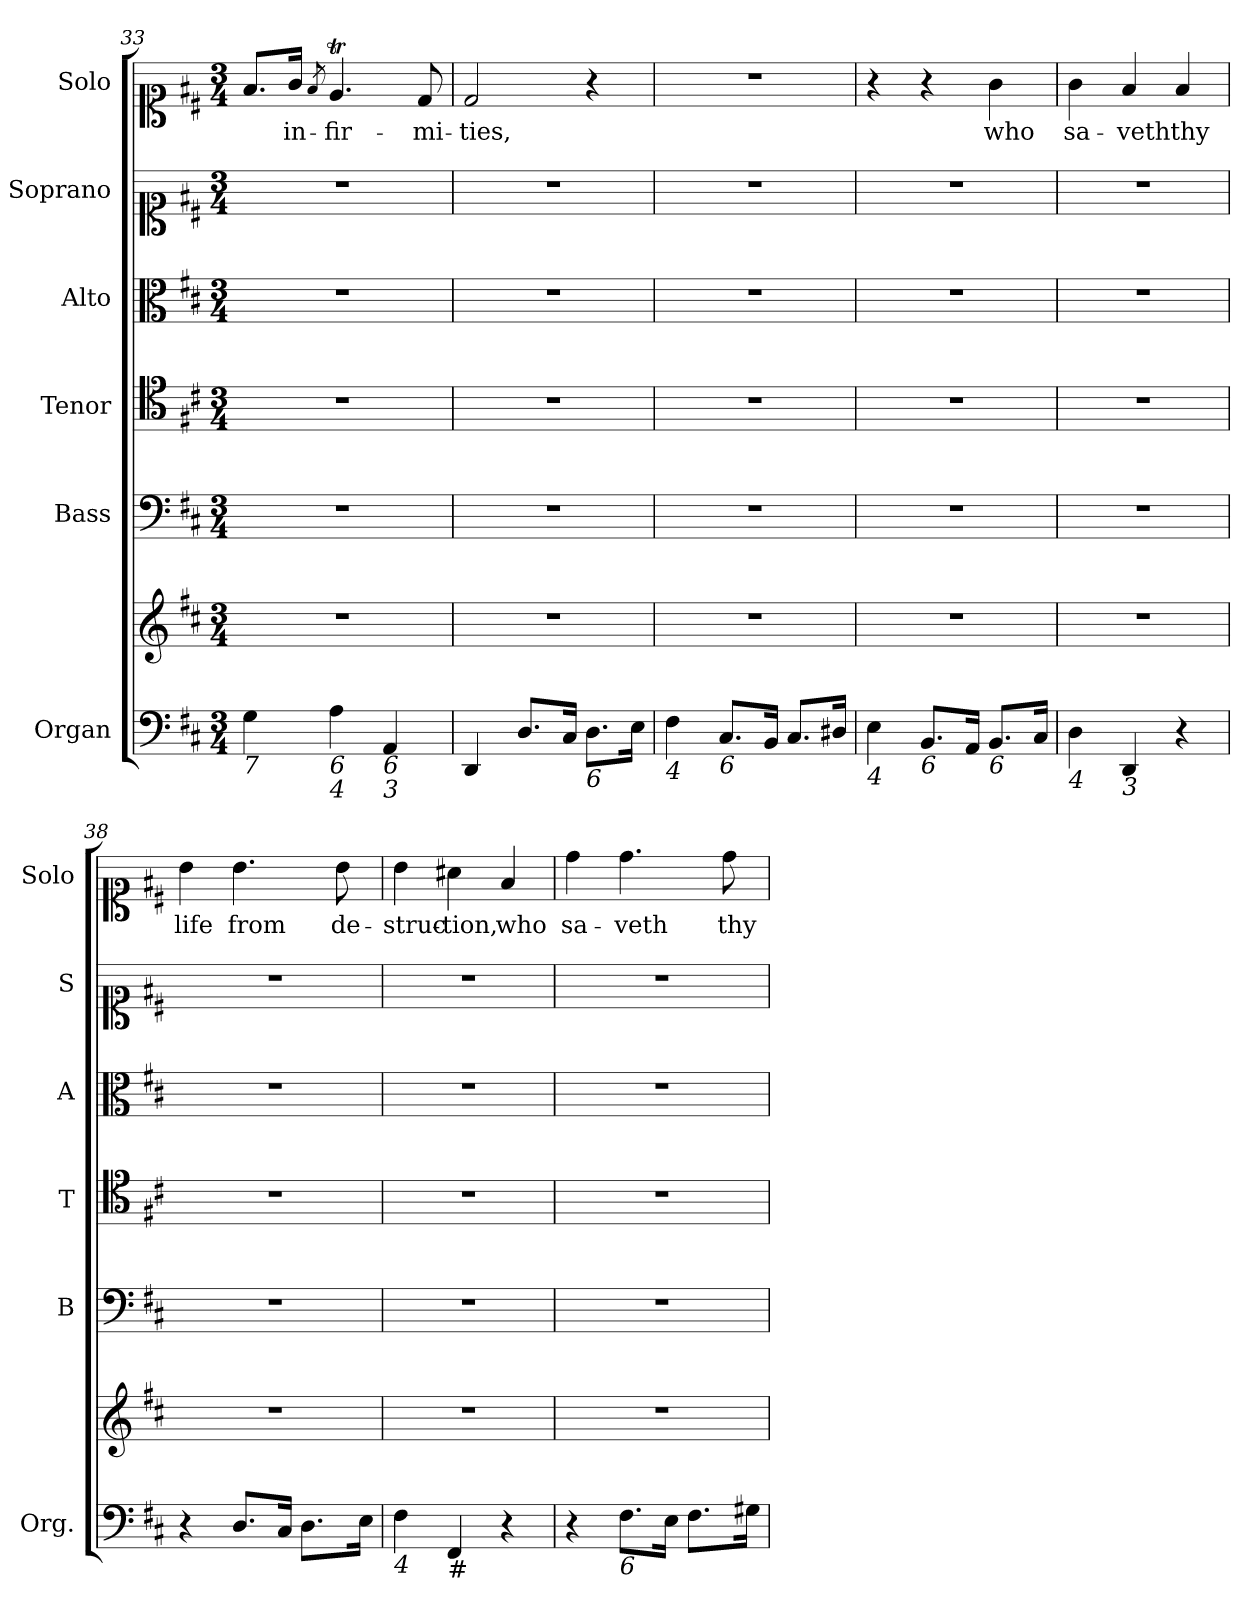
**kern	**kern	**kern	**kern	**kern	**kern	**kern	**text
*part6	*part6	*part5	*part4	*part3	*part2	*part1	*part1
*staff7	*staff6	*staff5	*staff4	*staff3	*staff2	*staff1	*staff1
*I"Organ	*	*I"Bass	*I"Tenor	*I"Alto	*I"Soprano	*I"Solo	*
*I'Org.	*	*I'B	*I'T	*I'A	*I'S	*I'Solo	*
*clefF4	*clefG2	*clefF4	*clefC4	*clefC3	*clefC1	*clefC1	*
*k[f#c#]	*k[f#c#]	*k[f#c#]	*k[f#c#]	*k[f#c#]	*k[f#c#]	*k[f#c#]	*
*D:	*D:	*D:	*D:	*D:	*D:	*D:	*
*M3/4	*M3/4	*M3/4	*M3/4	*M3/4	*M3/4	*M3/4	*
=33	=33	=33	=33	=33	=33	=33	=33
!LO:TX:b:i:t=7	!	!	!	!	!	!	!
4G\	2.r	2.r	2.r	2.r	2.r	8.f#/L	.
!	!	!	!	!	!	!	!LO:LY:b
.	.	.	.	.	.	16g/Jk	in-
.	.	.	.	.	.	8qf#/	.
!LO:TX:b:i:t=6	!	!	!	!	!	!	!
!LO:TX:b:i:t=4	!	!	!	!	!	!	!
!	!	!	!	!	!	!	!LO:LY:b
4A\	.	.	.	.	.	4.eT/	-fir-
!LO:TX:b:i:t=6	!	!	!	!	!	!	!
!LO:TX:b:i:t=3	!	!	!	!	!	!	!
4AA/	.	.	.	.	.	.	.
!	!	!	!	!	!	!	!LO:LY:b
.	.	.	.	.	.	8d/	-mi-
!!LO:PB:g=z
=34	=34	=34	=34	=34	=34	=34	=34
!	!	!	!	!	!	!	!LO:LY:b
4DD/	2.r	2.r	2.r	2.r	2.r	2d/	-ties,
8.D/L	.	.	.	.	.	.	.
16C#/Jk	.	.	.	.	.	.	.
!LO:TX:b:i:t=6	!	!	!	!	!	!	!
8.D\L	.	.	.	.	.	4r	.
16E\Jk	.	.	.	.	.	.	.
=35	=35	=35	=35	=35	=35	=35	=35
!LO:TX:b:i:t=4	!	!	!	!	!	!	!
4F#\	2.r	2.r	2.r	2.r	2.r	2.r	.
!LO:TX:b:i:t=6	!	!	!	!	!	!	!
8.C#/L	.	.	.	.	.	.	.
16BB/Jk	.	.	.	.	.	.	.
8.C#/L	.	.	.	.	.	.	.
16D#X/Jk	.	.	.	.	.	.	.
=36	=36	=36	=36	=36	=36	=36	=36
!LO:TX:b:i:t=4	!	!	!	!	!	!	!
4E\	2.r	2.r	2.r	2.r	2.r	4r	.
!LO:TX:b:i:t=6	!	!	!	!	!	!	!
8.BB/L	.	.	.	.	.	4r	.
16AA/Jk	.	.	.	.	.	.	.
!LO:TX:b:i:t=6	!	!	!	!	!	!	!
!	!	!	!	!	!	!	!LO:LY:b
8.BB/L	.	.	.	.	.	4g\	who
16C#/Jk	.	.	.	.	.	.	.
=37	=37	=37	=37	=37	=37	=37	=37
!LO:TX:b:i:t=4	!	!	!	!	!	!	!
!	!	!	!	!	!	!	!LO:LY:b
4D\	2.r	2.r	2.r	2.r	2.r	4g\	sa-
!LO:TX:b:i:t=3	!	!	!	!	!	!	!
!	!	!	!	!	!	!	!LO:LY:b
4DD/	.	.	.	.	.	4f#/	-veth
!	!	!	!	!	!	!	!LO:LY:b
4r	.	.	.	.	.	4f#/	thy
=38	=38	=38	=38	=38	=38	=38	=38
!	!	!	!	!	!	!	!LO:LY:b
4r	2.r	2.r	2.r	2.r	2.r	4b\	life
!	!	!	!	!	!	!	!LO:LY:b
8.D/L	.	.	.	.	.	4.b\	from
16C#/Jk	.	.	.	.	.	.	.
8.D\L	.	.	.	.	.	.	.
!	!	!	!	!	!	!	!LO:LY:b
.	.	.	.	.	.	8b\	de-
16E\Jk	.	.	.	.	.	.	.
=39	=39	=39	=39	=39	=39	=39	=39
!LO:TX:b:i:t=4	!	!	!	!	!	!	!
!	!	!	!	!	!	!	!LO:LY:b
4F#\	2.r	2.r	2.r	2.r	2.r	4b\	-struc-
!LO:TX:b:t=#	!	!	!	!	!	!	!
!	!	!	!	!	!	!	!LO:LY:b
4FF#/	.	.	.	.	.	4a#X\	-tion,
!	!	!	!	!	!	!	!LO:LY:b
4r	.	.	.	.	.	4f#/	who
!!LO:LB:g=z
=40	=40	=40	=40	=40	=40	=40	=40
!	!	!	!	!	!	!	!LO:LY:b
4r	2.r	2.r	2.r	2.r	2.r	4dd\	sa-
!LO:TX:b:i:t=6	!	!	!	!	!	!	!
!	!	!	!	!	!	!	!LO:LY:b
8.F#\L	.	.	.	.	.	4.dd\	-veth
16E\Jk	.	.	.	.	.	.	.
8.F#\L	.	.	.	.	.	.	.
!	!	!	!	!	!	!	!LO:LY:b
.	.	.	.	.	.	8dd\	thy
16G#X\Jk	.	.	.	.	.	.	.
=	=	=	=	=	=	=	=
*-	*-	*-	*-	*-	*-	*-	*-
